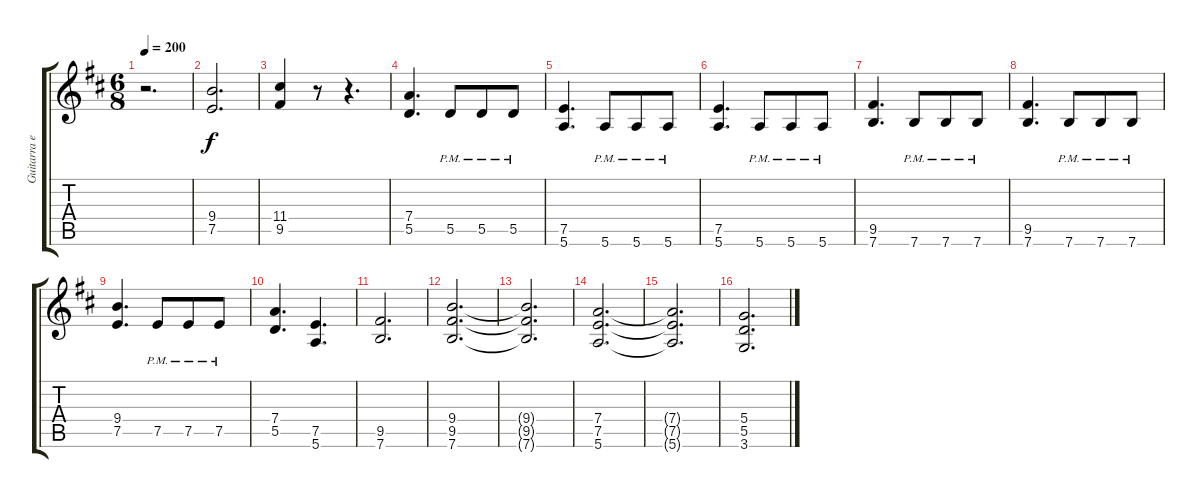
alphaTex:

\track ("Guitarra electrica" "Guitarra e") {instrument overdrivenguitar}
\staff {score tabs}
\tuning (E4 B3 G3 D3 A2 E2) {hide}
\ts (6 8)
\tempo 200
\clef g2
\ks bminor
r.2{d dy f} |
(9.4 7.5).2{d} |
(11.4 9.5).4 r.8 r.4{d} |
(7.4 5.5).4{d} 5.5{pm}.8 5.5{pm}.8 5.5{pm}.8 |
(7.5 5.6).4{d} 5.6{pm}.8 5.6{pm}.8 5.6{pm}.8 |
(7.5 5.6).4{d} 5.6{pm}.8 5.6{pm}.8 5.6{pm}.8 |
(9.5 7.6).4{d} 7.6{pm}.8 7.6{pm}.8 7.6{pm}.8 |
(9.5 7.6).4{d} 7.6{pm}.8 7.6{pm}.8 7.6{pm}.8 |
(9.4 7.5).4{d} 7.5{pm}.8 7.5{pm}.8 7.5{pm}.8 |
(7.4 5.5).4{d} (7.5 5.6).4{d} |
(9.5 7.6).2{d} |
(9.4 9.5 7.6).2{d} |
(9.4{t} 9.5{t} 7.6{t}).2{d} |
(7.4 7.5 5.6).2{d} |
(7.4{t} 7.5{t} 5.6{t}).2{d} |
(5.4 5.5 3.6).2{d}
